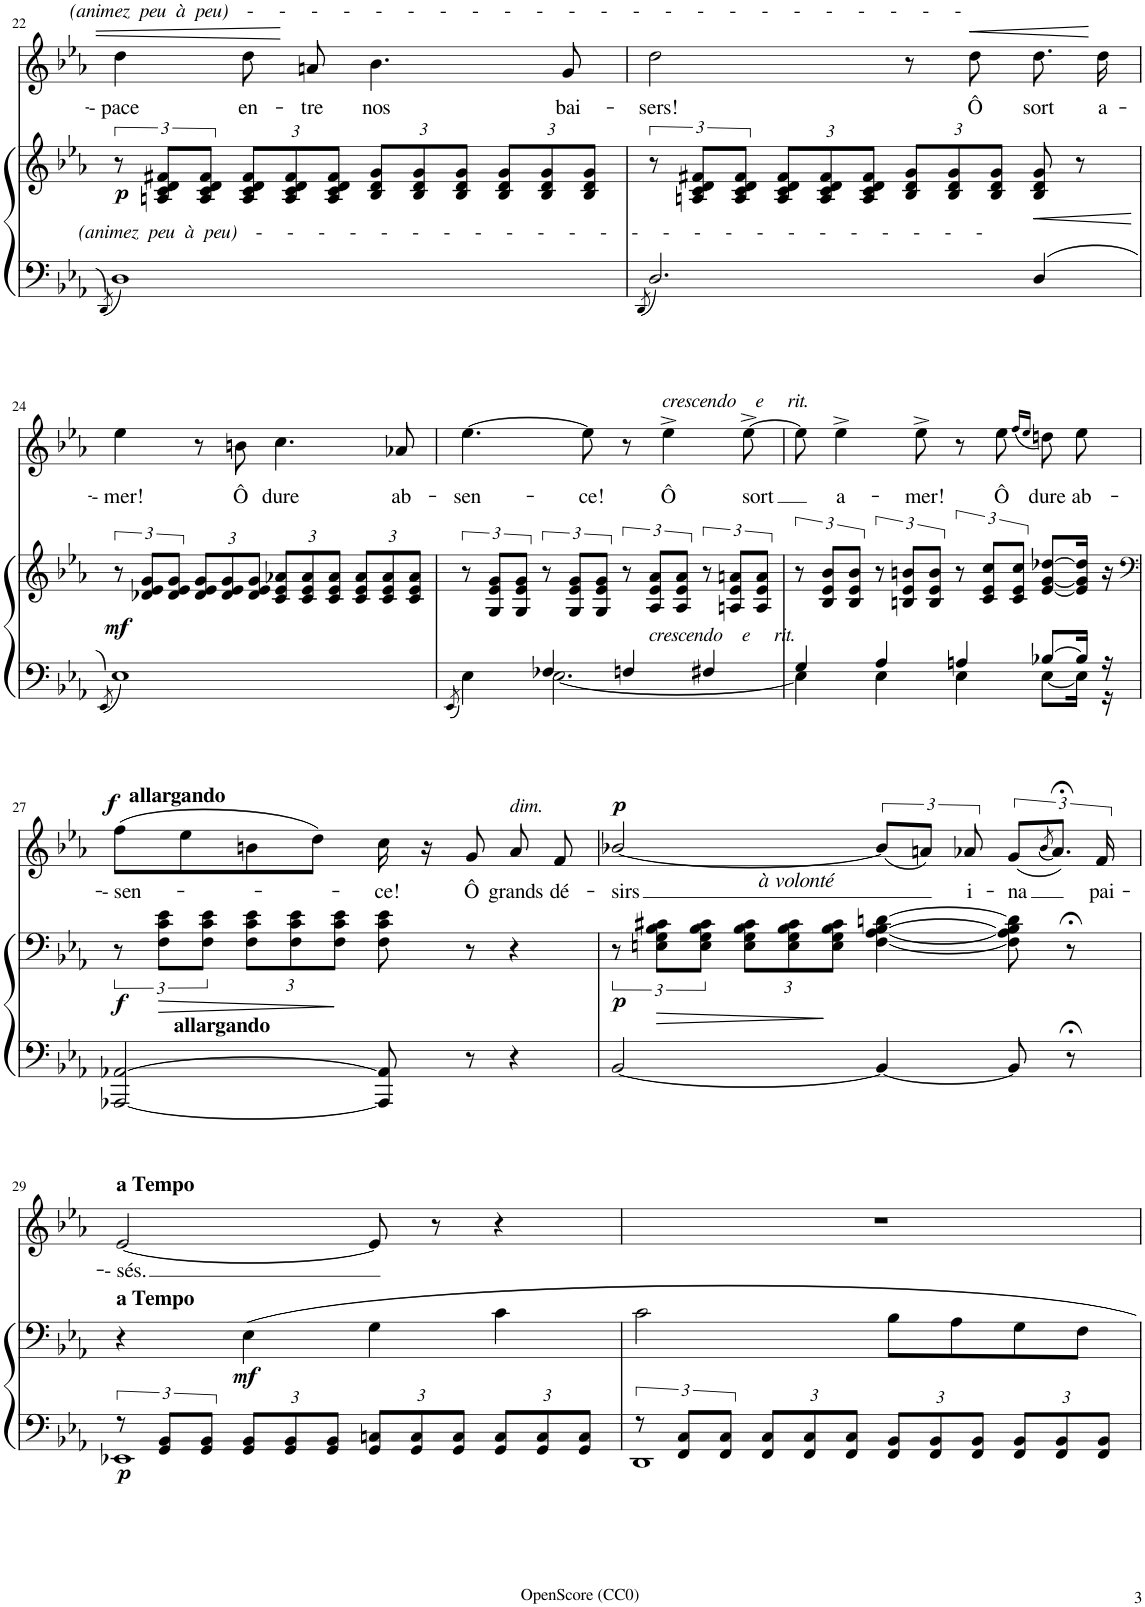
**kern	**kern	**dynam	**kern	**text	**dynam
*part2	*part2	*part2	*part1	*part1	*part1
*staff3	*staff2	*staff2/3	*staff1	*staff1	*staff1
*I"Piano	*	*	*I"Chant Voice	*	*
*I'Pno	*	*	*	*	*
!!LO:PB:g=z
*clefF4	*clefG2	*	*clefG2	*	*
*k[b-e-a-]	*k[b-e-a-]	*	*k[b-e-a-]	*	*
*M4/4	*M4/4	*	*M4/4	*	*
*met(c)	*met(c)	*	*met(c)	*	*
=22	=22	=22	=22	=22	=22
8qDD/	.	.	.	.	.
!	!	!	!LO:TX:a:t=(animez  peu  à  peu)	!	!
!	!LO:TX:b:t=(animez  peu  à  peu)	!	!	!	!
!	!	!LO:DY:b	!	!LO:LY:b	!
1D	12r	p	4dd\	-- pace	.
.	12An/ 12c/ 12d/ 12f#X/L	.	.	.	.
.	12A/ 12c/ 12d/ 12f#/J	.	.	.	.
*	*Xbrackettup	*	*	*	*
!	!	!	!	!LO:LY:b	!
.	12A/ 12c/ 12d/ 12f#/L	.	8dd\	en-	.
.	12A/ 12c/ 12d/ 12f#/	.	.	.	.
!	!	!	!	!LO:LY:b	!
.	.	.	8an/	-tre	.
.	12A/ 12c/ 12d/ 12f#/J	.	.	.	.
!	!	!	!	!LO:LY:b	!
.	12B-/ 12d/ 12g/L	.	4.b-\	nos	.
.	12B-/ 12d/ 12g/	.	.	.	.
.	12B-/ 12d/ 12g/J	.	.	.	.
.	12B-/ 12d/ 12g/L	.	.	.	.
.	12B-/ 12d/ 12g/	.	.	.	.
!	!	!	!	!LO:LY:b	!
.	.	.	8g/	bai-	.
.	12B-/ 12d/ 12g/J	.	.	.	.
=23	=23	=23	=23	=23	=23
8qDD/	.	.	.	.	.
*	*brackettup	*	*	*	*
!	!	!	!	!LO:LY:b	!
2.D/	12r	.	2dd\	-sers!	.
.	12An/ 12c/ 12d/ 12f#X/L	.	.	.	.
.	12A/ 12c/ 12d/ 12f#/J	.	.	.	.
*	*Xbrackettup	*	*	*	*
.	12A/ 12c/ 12d/ 12f#/L	.	.	.	.
.	12A/ 12c/ 12d/ 12f#/	.	.	.	.
.	12A/ 12c/ 12d/ 12f#/J	.	.	.	.
.	12B-/ 12d/ 12g/L	.	8r	.	.
.	12B-/ 12d/ 12g/	.	.	.	.
!	!	!	!	!LO:LY:b	!LO:HP:b
.	.	.	8dd\	Ô	<
.	12B-/ 12d/ 12g/J	.	.	.	.
!	!	!	!	!LO:LY:b	!
4D/	8B-/ 8d/ 8g/	.	8.dd\	sort	.
.	8r	.	.	.	.
!	!	!	!	!LO:LY:b	!
.	.	.	16dd\	a-	[
!!LO:LB:g=z
=24	=24	=24	=24	=24	=24
8qEE-/	.	.	.	.	.
*	*brackettup	*	*	*	*
!	!	!LO:DY:b	!	!LO:LY:b	!
1E-	12r	mf	4ee-\	-- mer!	.
.	12d-X/ 12e-/ 12g/L	.	.	.	.
.	12d-/ 12e-/ 12g/J	.	.	.	.
*	*Xbrackettup	*	*	*	*
.	12d-/ 12e-/ 12g/L	.	8r	.	.
.	12d-/ 12e-/ 12g/	.	.	.	.
!	!	!	!	!LO:LY:b	!
.	.	.	8bn\	Ô	.
.	12d-/ 12e-/ 12g/J	.	.	.	.
!	!	!	!	!LO:LY:b	!
.	12c/ 12e-/ 12a-X/L	.	4.cc\	dure	.
.	12c/ 12e-/ 12a-/	.	.	.	.
.	12c/ 12e-/ 12a-/J	.	.	.	.
.	12c/ 12e-/ 12a-/L	.	.	.	.
.	12c/ 12e-/ 12a-/	.	.	.	.
!	!	!	!	!LO:LY:b	!
.	.	.	8a-X/	ab-	.
.	12c/ 12e-/ 12a-/J	.	.	.	.
=25	=25	=25	=25	=25	=25
8qEE-/	.	.	.	.	.
*^	*	*	*	*	*
*	*	*brackettup	*	*	*	*
!	!	!	!	!	!LO:LY:b	!
4E-\	4ryy	12r	.	[4.ee-\	-sen-	.
.	.	12G/ 12e-/ 12g/L	.	.	.	.
.	.	12G/ 12e-/ 12g/J	.	.	.	.
[<2.E-\	4F-X/	12r	.	.	.	.
.	.	12G/ 12e-/ 12g/L	.	.	.	.
!	!	!	!	!	!LO:LY:b	!
.	.	.	.	8ee-\]	-ce!	.
.	.	12G/ 12e-/ 12g/J	.	.	.	.
.	4Fn/	12r	.	8r	.	.
!	!	!LO:TX:b:i:t=crescendo    e     rit.	!	!	!	!
.	.	12A-/ 12e-/ 12a-/L	.	.	.	.
!	!	!	!	!LO:TX:a:i:t=crescendo    e     rit.	!	!
!	!	!	!	!	!LO:LY:b	!
.	.	.	.	4ee-^\	Ô	.
.	.	12A-/ 12e-/ 12a-/J	.	.	.	.
.	4F#X/	12r	.	.	.	.
.	.	12An/ 12e-/ 12an/L	.	.	.	.
!	!	!	!	!	!LO:LY:b	!
.	.	.	.	[8ee-^\	sort	.
.	.	12A/ 12e-/ 12a/J	.	.	.	.
=26	=26	=26	=26	=26	=26	=26
4E-\]	4G/	12r	.	8ee-\]	.	.
.	.	12B-/ 12e-/ 12b-/L	.	.	.	.
!	!	!	!	!	!LO:LY:b	!
.	.	.	.	4ee-^\	a-	.
.	.	12B-/ 12e-/ 12b-/J	.	.	.	.
4E-\	4A-/	12r	.	.	.	.
.	.	12Bn/ 12e-/ 12bn/L	.	.	.	.
!	!	!	!	!	!LO:LY:b	!
.	.	.	.	8ee-^\	-mer!	.
.	.	12B/ 12e-/ 12b/J	.	.	.	.
4E-\	4An/	12r	.	8r	.	.
.	.	12c/ 12e-/ 12cc/L	.	.	.	.
!	!	!	!	!	!LO:LY:b	!
.	.	.	.	8ee-\	Ô	.
.	.	12c/ 12e-/ 12cc/J	.	.	.	.
.	.	.	.	(16qff/LL	.	.
.	.	.	.	16qee-/JJ	.	.
!	!	!	!	!	!LO:LY:b	!
[8E-\L	[8B-X/L	[8e-/ [8g/ [8dd-X/L	.	8ddn\)	dure	.
!	!	!	!	!	!LO:LY:b	!
16E-\Jk]	16B-/Jk]	16e-/] 16g/] 16dd-/]Jk	.	8ee-\	ab-	.
16r	16r	16r	.	.	.	.
*v	*v	*	*	*	*	*
!!LO:LB:g=z
=27	=27	=27	=27	=27	=27
*	*clefF4	*	*	*	*
*^	*	*	*	*	*
!	!	!	!	!LO:TX:a:B:t=allargando	!	!
!	!	!	!LO:DY:b	!	!LO:LY:b	!LO:DY:a
*v	*v	*	*	*	*	*
[2AAA-X/ [2AA-X/	12r	f	(8ff\L	-- sen-	f
!	!LO:TX:b:B:t=allargando	!	!	!	!
!	!	!LO:HP:b	!	!	!
.	12F\ 12c\ 12e-\L	>	.	.	.
.	.	.	8ee-\	.	.
.	12F\ 12c\ 12e-\J	.	.	.	.
*	*Xbrackettup	*	*	*	*
.	12F\ 12c\ 12e-\L	.	8bn\	.	.
.	12F\ 12c\ 12e-\	.	.	.	.
.	.	.	8dd\J)	.	.
.	12F\ 12c\ 12e-\J	]	.	.	.
!	!	!	!	!LO:LY:b	!
8AAA-/] 8AA-/]	8F\ 8c\ 8e-\	.	16cc\	-ce!	.
.	.	.	16r	.	.
!	!	!	!	!LO:LY:b	!
8r	8r	.	8g/	Ô	.
!	!	!	!LO:TX:a:i:t=dim.	!	!
!	!	!	!	!LO:LY:b	!
4r	4r	.	8a-/	grands	.
!	!	!	!	!LO:LY:b	!
.	.	.	8f/	dé-	.
=28	=28	=28	=28	=28	=28
*	*brackettup	*	*	*	*
!	!	!LO:DY:b	!	!LO:LY:b	!LO:DY:a
[2BB-/	12r	p	[2b-X/	-sirs	p
!	!	!LO:HP:b	!	!	!
.	12En\ 12G\ 12B-\ 12c#X\L	>	.	.	.
.	12E\ 12G\ 12B-\ 12c#\J	.	.	.	.
*	*Xbrackettup	*	*	*	*
.	12E\ 12G\ 12B-\ 12c#\L	.	.	.	.
.	12E\ 12G\ 12B-\ 12c#\	.	.	.	.
.	12E\ 12G\ 12B-\ 12c#\J	]	.	.	.
!	!	!	!LO:TX:b:i:t=à volonté	!	!
4BB-/_	[4F\ [4A-\ [4B-\ [4dn\	.	(12b-/L]	.	.
.	.	.	12an/J)	.	.
!	!	!	!	!LO:LY:b	!
.	.	.	12a-X/	i-	.
!	!	!	!	!LO:LY:b	!
8BB-/]	8F\] 8A-\] 8B-\] 8d\]	.	(12g/L	-na	.
.	.	.	(8qb-/	.	.
.	.	.	12.a-/J))	.	.
8r;<	8r;<	.	.	.	.
!	!	!	!	!LO:LY:b	!
.	.	.	24f;</	pai-	.
!!LO:LB:g=z
=29	=29	=29	=29	=29	=29
*^	*	*	*	*	*
!	!	!	!	!LO:TX:a:B:t=a Tempo	!	!
!	!	!LO:TX:a:B:t=a Tempo	!	!	!	!
!	!	!	!LO:DY:b=2	!	!LO:LY:b	!
12r	1EE-X	4r	p	[2e-/	-- sés.	.
12GG/ 12BB-/L	.	.	.	.	.	.
12GG/ 12BB-/J	.	.	.	.	.	.
*Xbrackettup	*	*	*	*	*	*
!	!	!	!LO:DY:b	!	!	!
12GG/ 12BB-/L	.	4E-\	mf	.	.	.
12GG/ 12BB-/	.	.	.	.	.	.
12GG/ 12BB-/J	.	.	.	.	.	.
12GG/ 12Cn/L	.	4G\	.	8e-/]	.	.
12GG/ 12C/	.	.	.	.	.	.
.	.	.	.	8r	.	.
12GG/ 12C/J	.	.	.	.	.	.
12GG/ 12C/L	.	4c\	.	4r	.	.
12GG/ 12C/	.	.	.	.	.	.
12GG/ 12C/J	.	.	.	.	.	.
=30	=30	=30	=30	=30	=30	=30
*brackettup	*	*	*	*	*	*
12r	1DD	2c\	.	1r	.	.
12FF/ 12C/L	.	.	.	.	.	.
12FF/ 12C/J	.	.	.	.	.	.
*Xbrackettup	*	*	*	*	*	*
12FF/ 12C/L	.	.	.	.	.	.
12FF/ 12C/	.	.	.	.	.	.
12FF/ 12C/J	.	.	.	.	.	.
12FF/ 12BB-/L	.	8B-\L	.	.	.	.
12FF/ 12BB-/	.	.	.	.	.	.
.	.	8A-\	.	.	.	.
12FF/ 12BB-/J	.	.	.	.	.	.
12FF/ 12BB-/L	.	8G\	.	.	.	.
12FF/ 12BB-/	.	.	.	.	.	.
.	.	8F\J	.	.	.	.
12FF/ 12BB-/J	.	.	.	.	.	.
*v	*v	*	*	*	*	*
=	=	=	=	=	=
*-	*-	*-	*-	*-	*-
